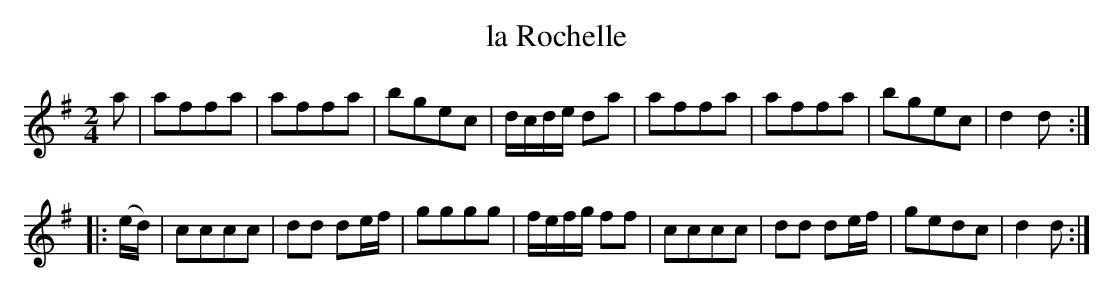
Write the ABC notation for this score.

X:1
T:la Rochelle
M:2/4
L:1/8
K:DMix
a|\
affa| affa| bgec| d/c/d/e/ da| \
affa| affa| bgec| d2 d::
(e/d/)|\
cccc| dd de/f/| gggg| f/e/f/g/ ff| \
cccc| dd de/f/| gedc| d2d:|
